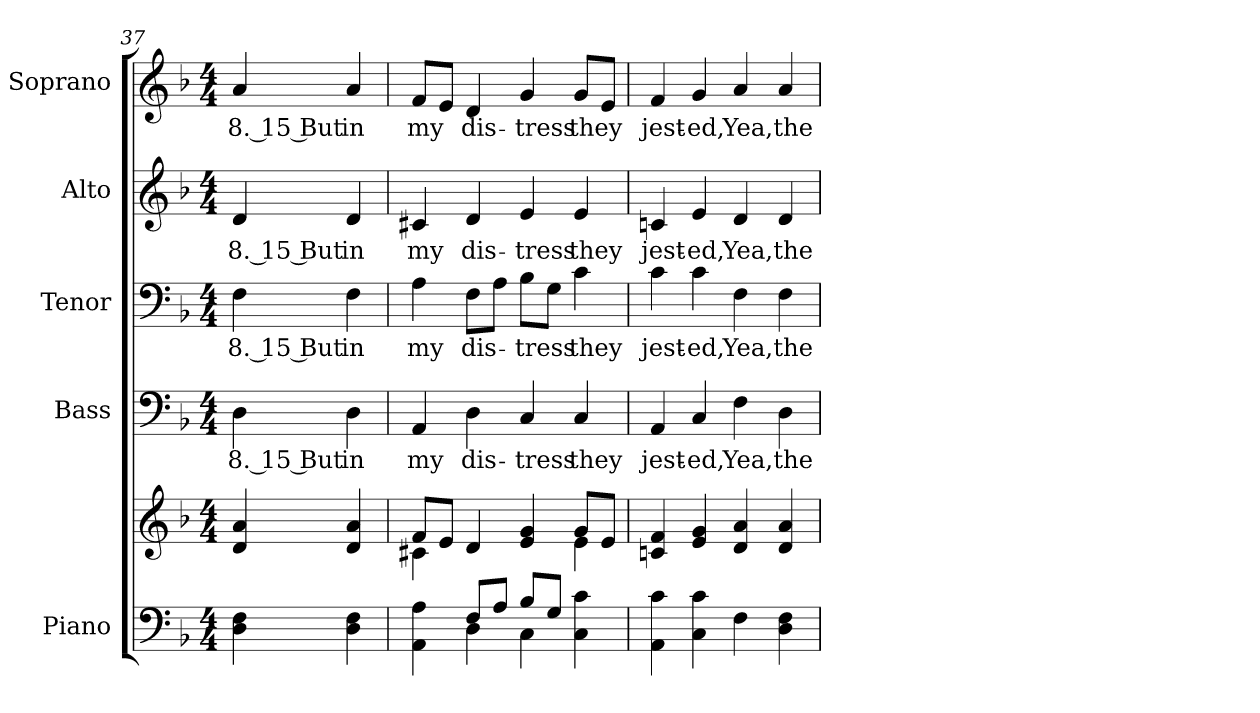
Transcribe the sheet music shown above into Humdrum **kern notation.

**kern	**kern	**kern	**text	**kern	**text	**kern	**text	**kern	**text
*part5	*part5	*part4	*part4	*part3	*part3	*part2	*part2	*part1	*part1
*staff6	*staff5	*staff4	*staff4	*staff3	*staff3	*staff2	*staff2	*staff1	*staff1
*I"Piano	*	*I"Bass	*	*I"Tenor	*	*I"Alto	*	*I"Soprano	*
*I'Pno.	*	*I'B.	*	*I'T.	*	*I'A.	*	*I'S.	*
*clefF4	*clefG2	*clefF4	*	*clefF4	*	*clefG2	*	*clefG2	*
*k[b-]	*k[b-]	*k[b-]	*	*k[b-]	*	*k[b-]	*	*k[b-]	*
*F:	*F:	*F:	*	*F:	*	*F:	*	*F:	*
*M4/4	*M4/4	*M4/4	*	*M4/4	*	*M4/4	*	*M4/4	*
=37	=37	=37	=37	=37	=37	=37	=37	=37	=37
!	!	!	!LO:LY:b:color=#000000	!	!	!	!	!	!
!	!	!	!	!	!LO:LY:b:color=#000000	!	!	!	!
!	!	!	!	!	!	!	!LO:LY:b:color=#000000	!	!
!	!	!	!	!	!	!	!	!	!LO:LY:b:color=#000000
4Di\ 4Fi	4di/ 4ai	4Di\	8. 15 But	4Fi\	8. 15 But	4di/	8. 15 But	4ai/	8. 15 But
!	!	!	!LO:LY:b:color=#000000	!	!	!	!	!	!
!	!	!	!	!	!LO:LY:b:color=#000000	!	!	!	!
!	!	!	!	!	!	!	!LO:LY:b:color=#000000	!	!
!	!	!	!	!	!	!	!	!	!LO:LY:b:color=#000000
4Di\ 4Fi	4di/ 4ai	4Di\	in	4Fi\	in	4di/	in	4ai/	in
!!LO:PB:g=z
=38	=38	=38	=38	=38	=38	=38	=38	=38	=38
*^	*^	*	*	*	*	*	*	*	*
!	!	!	!	!	!LO:LY:b:color=#000000	!	!	!	!	!	!
!	!	!	!	!	!	!	!LO:LY:b:color=#000000	!	!	!	!
!	!	!	!	!	!	!	!	!	!LO:LY:b:color=#000000	!	!
!	!	!	!	!	!	!	!	!	!	!	!LO:LY:b:color=#000000
4AAi\ 4Ai	4ryy	8fi/L	4c#Xi\	4AAi/	my	4Ai\	my	4c#Xi/	my	8fi/L	my
.	.	8ei/J	.	.	.	.	.	.	.	8ei/J	.
!	!	!	!	!	!LO:LY:b:color=#000000	!	!	!	!	!	!
!	!	!	!	!	!	!	!LO:LY:b:color=#000000	!	!	!	!
!	!	!	!	!	!	!	!	!	!LO:LY:b:color=#000000	!	!
!	!	!	!	!	!	!	!	!	!	!	!LO:LY:b:color=#000000
8Fi/L	4Di\	4di/	4ryy	4Di\	dis-	8Fi\L	dis-	4di/	dis-	4di/	dis-
8Ai/J	.	.	.	.	.	8Ai\J	.	.	.	.	.
!	!	!	!	!	!LO:LY:b:color=#000000	!	!	!	!	!	!
!	!	!	!	!	!	!	!LO:LY:b:color=#000000	!	!	!	!
!	!	!	!	!	!	!	!	!	!LO:LY:b:color=#000000	!	!
!	!	!	!	!	!	!	!	!	!	!	!LO:LY:b:color=#000000
8B-i/L	4Ci\	4ei/ 4gi	4ryy	4Ci/	-tress	8B-i\L	-tress	4ei/	-tress	4gi/	-tress
8Gi/J	.	.	.	.	.	8Gi\J	.	.	.	.	.
!	!	!	!	!	!LO:LY:b:color=#000000	!	!	!	!	!	!
!	!	!	!	!	!	!	!LO:LY:b:color=#000000	!	!	!	!
!	!	!	!	!	!	!	!	!	!LO:LY:b:color=#000000	!	!
!	!	!	!	!	!	!	!	!	!	!	!LO:LY:b:color=#000000
4Ci\ 4ci	4ryy	8gi/L	4ei\	4Ci/	they	4ci\	they	4ei/	they	8gi/L	they
.	.	8ei/J	.	.	.	.	.	.	.	8ei/J	.
*v	*v	*	*	*	*	*	*	*	*	*	*
*	*v	*v	*	*	*	*	*	*	*	*
=39	=39	=39	=39	=39	=39	=39	=39	=39	=39
!	!	!	!LO:LY:b:color=#000000	!	!	!	!	!	!
!	!	!	!	!	!LO:LY:b:color=#000000	!	!	!	!
!	!	!	!	!	!	!	!LO:LY:b:color=#000000	!	!
!	!	!	!	!	!	!	!	!	!LO:LY:b:color=#000000
4AAi\ 4ci	4cni/ 4fi	4AAi/	jest-	4ci\	jest-	4cni/	jest-	4fi/	jest-
!	!	!	!LO:LY:b:color=#000000	!	!	!	!	!	!
!	!	!	!	!	!LO:LY:b:color=#000000	!	!	!	!
!	!	!	!	!	!	!	!LO:LY:b:color=#000000	!	!
!	!	!	!	!	!	!	!	!	!LO:LY:b:color=#000000
4Ci\ 4ci	4ei/ 4gi	4Ci/	-ed,	4ci\	-ed,	4ei/	-ed,	4gi/	-ed,
!	!	!	!LO:LY:b:color=#000000	!	!	!	!	!	!
!	!	!	!	!	!LO:LY:b:color=#000000	!	!	!	!
!	!	!	!	!	!	!	!LO:LY:b:color=#000000	!	!
!	!	!	!	!	!	!	!	!	!LO:LY:b:color=#000000
4Fi\	4di/ 4ai	4Fi\	Yea,	4Fi\	Yea,	4di/	Yea,	4ai/	Yea,
!	!	!	!LO:LY:b:color=#000000	!	!	!	!	!	!
!	!	!	!	!	!LO:LY:b:color=#000000	!	!	!	!
!	!	!	!	!	!	!	!LO:LY:b:color=#000000	!	!
!	!	!	!	!	!	!	!	!	!LO:LY:b:color=#000000
4Di\ 4Fi	4di/ 4ai	4Di\	the	4Fi\	the	4di/	the	4ai/	the
=	=	=	=	=	=	=	=	=	=
*-	*-	*-	*-	*-	*-	*-	*-	*-	*-
